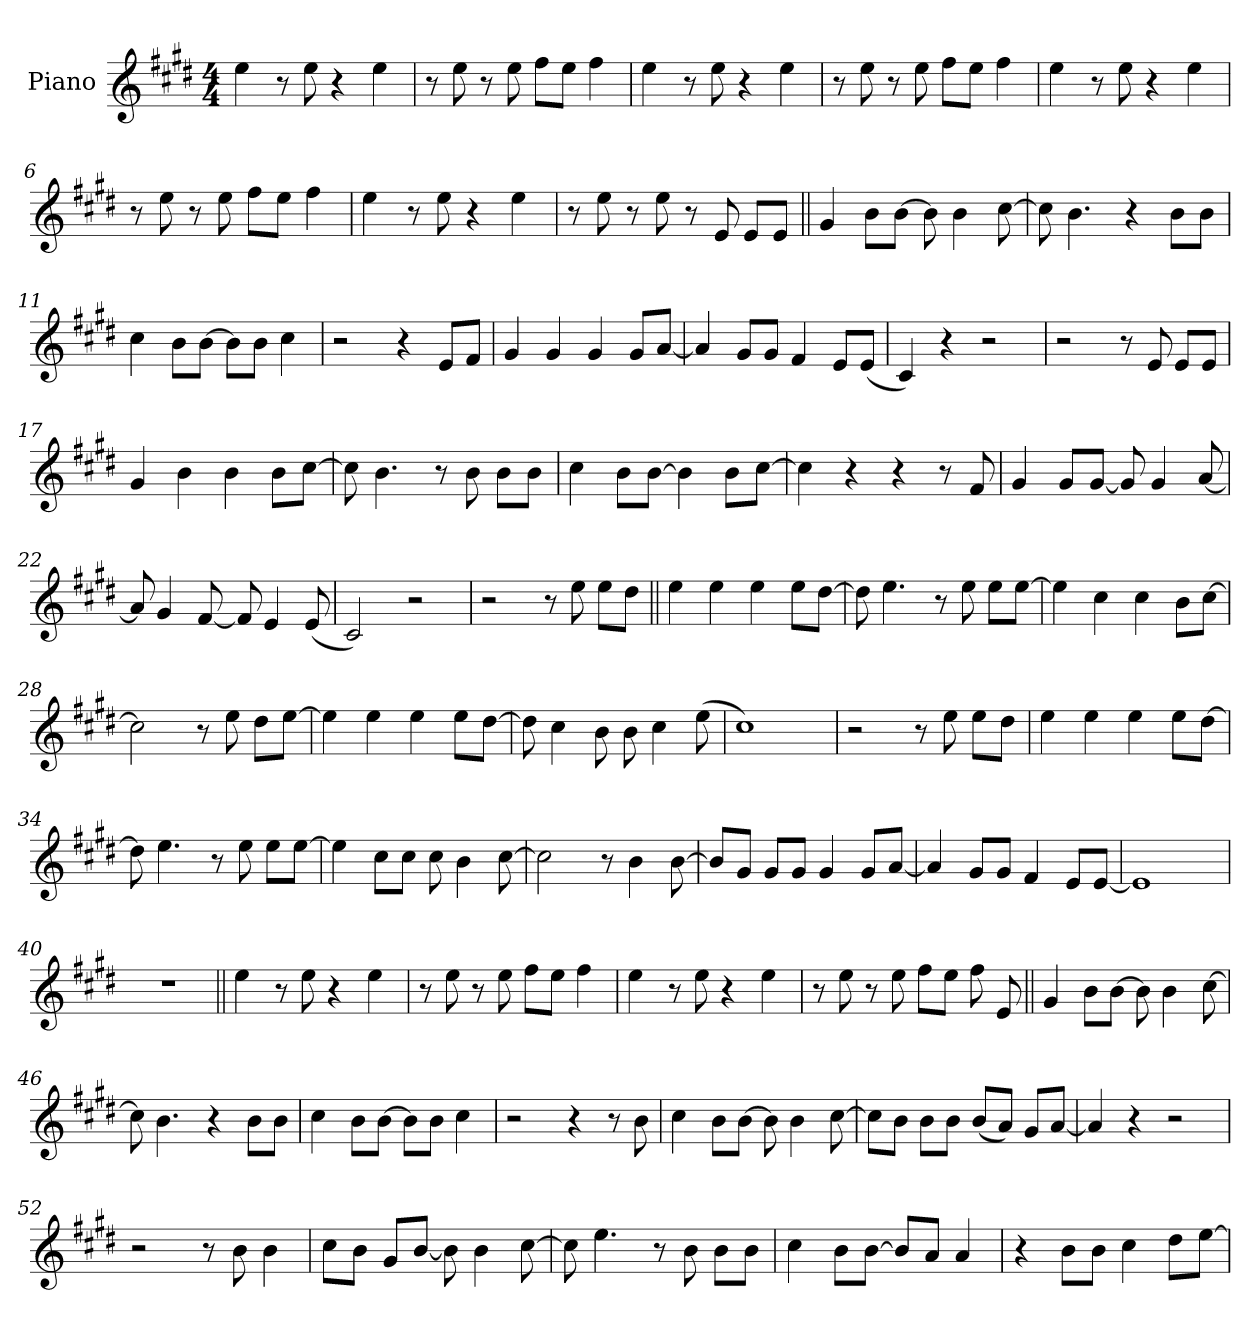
**kern
*part1
*staff1
*I"Piano
*I'Pno.
*clefG2
*k[f#c#g#d#]
*M4/4
*MM125
=1
4ee!
8r
8ee!
4r
4ee!
=2
8r
8ee!
8r
8ee!
8ff#!L
8ee!J
4ff#!
=3
4ee!
8r
8ee!
4r
4ee!
=4
8r
8ee!
8r
8ee!
8ff#!L
8ee!J
4ff#!
=5
4ee!
8r
8ee!
4r
4ee!
=6
8r
8ee!
8r
8ee!
8ff#!L
8ee!J
4ff#!
=7
4ee!
8r
8ee!
4r
4ee!
=8
8r
8ee!
8r
8ee!
8r
8e
8eL
8eJ
=9||
4g#
8bL
[8bJ
8b]
4b
[8cc#
=10
8cc#]
4.b
4r
8bL
8bJ
=11
4cc#
8bL
[8bJ
8bL]
8bJ
4cc#
=12
2r
4r
8eL
8f#J
=13
4g#
4g#
4g#
8g#L
[8aJ
=14
4a]
8g#L
8g#J
4f#
8eL
(<8eJ
=15
4c#)
4r
2r
=16
2r
8r
8e
8eL
8eJ
=17
4g#
4b
4b
8bL
[8cc#J
=18
8cc#]
4.b
8r
8b
8bL
8bJ
=19
4cc#
8bL
[8bJ
4b]
8bL
[8cc#J
=20
4cc#]
4r
4r
8r
8f#
=21
4g#
8g#L
[8g#J
8g#]
4g#
[8a
=22
8a]
4g#
[8f#
8f#]
4e
(<8e
=23
2c#)
2r
=24
2r
8r
8ee
8eeL
8dd#J
=25||
4ee
4ee
4ee
8eeL
[8dd#J
=26
8dd#]
4.ee
8r
8ee
8eeL
[8eeJ
=27
4ee]
4cc#
4cc#
8bL
[8cc#J
=28
2cc#]
8r
8ee
8dd#L
[8eeJ
=29
4ee]
4ee
4ee
8eeL
[8dd#J
=30
8dd#]
4cc#
8b
8b
4cc#
(>8ee
=31
1cc#)
=32
2r
8r
8ee
8eeL
8dd#J
=33
4ee
4ee
4ee
8eeL
[8dd#J
=34
8dd#]
4.ee
8r
8ee
8eeL
[8eeJ
=35
4ee]
8cc#L
8cc#J
8cc#
4b
[8cc#
=36
2cc#]
8r
4b
[8b
=37
8bL]
8g#J
8g#L
8g#J
4g#
8g#L
[8aJ
=38
4a]
8g#L
8g#J
4f#
8eL
[8eJ
=39
1e]
=40
1r
=41||
4ee!
8r
8ee!
4r
4ee!
=42
8r
8ee!
8r
8ee!
8ff#!L
8ee!J
4ff#!
=43
4ee!
8r
8ee!
4r
4ee!
=44
8r
8ee!
8r
8ee!
8ff#!L
8ee!J
8ff#!
8e
=45||
4g#
8bL
[8bJ
8b]
4b
[8cc#
=46
8cc#]
4.b
4r
8bL
8bJ
=47
4cc#
8bL
[8bJ
8bL]
8bJ
4cc#
=48
2r
4r
8r
8b
=49
4cc#
8bL
[8bJ
8b]
4b
[8cc#
=50
8cc#L]
8bJ
8bL
8bJ
(<8bL
8aJ)
8g#L
[8aJ
=51
4a]
4r
2r
=52
2r
8r
8b
4b
=53
8cc#L
8bJ
8g#L
[8bJ
8b]
4b
[8cc#
=54
8cc#]
4.ee
8r
8b
8bL
8bJ
=55
4cc#
8bL
[8bJ
8bL]
8aJ
4a
=56
4r
8bL
8bJ
4cc#
8dd#L
[8eeJ
=
*-
